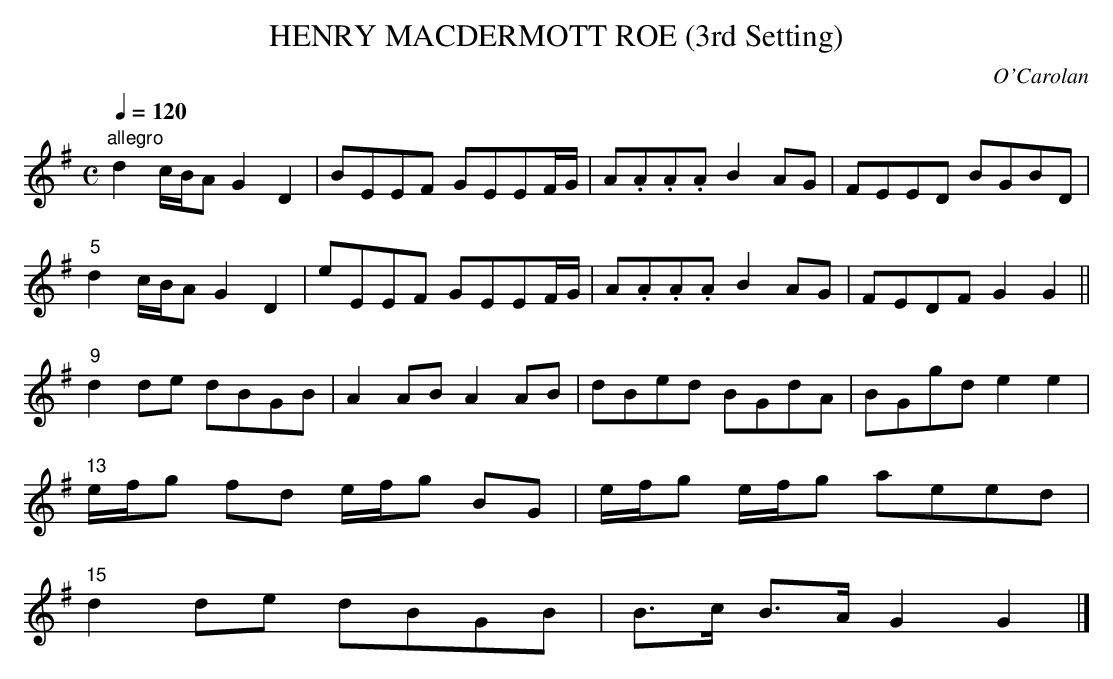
X:1
T:HENRY MACDERMOTT ROE (3rd Setting)
C:O'Carolan
Q:1/4=120
M:C
L:1/8
K:G
"allegro"
d2c/B/A G2D2|BEEF GEEF/G/|A.A.A.A B2AG|FEED BGBD|
"5"d2c/B/A G2D2|eEEF GEEF/G/|A.A.A.A B2AG|FEDF G2G2||
"9"d2de dBGB|A2AB A2AB|dBed BGdA|BGgd e2e2|
"13"e/f/g fd e/f/g BG|e/f/g e/f/g aeed|
"15"d2de dBGB|B3/c/ B3/A/ G2G2|]
